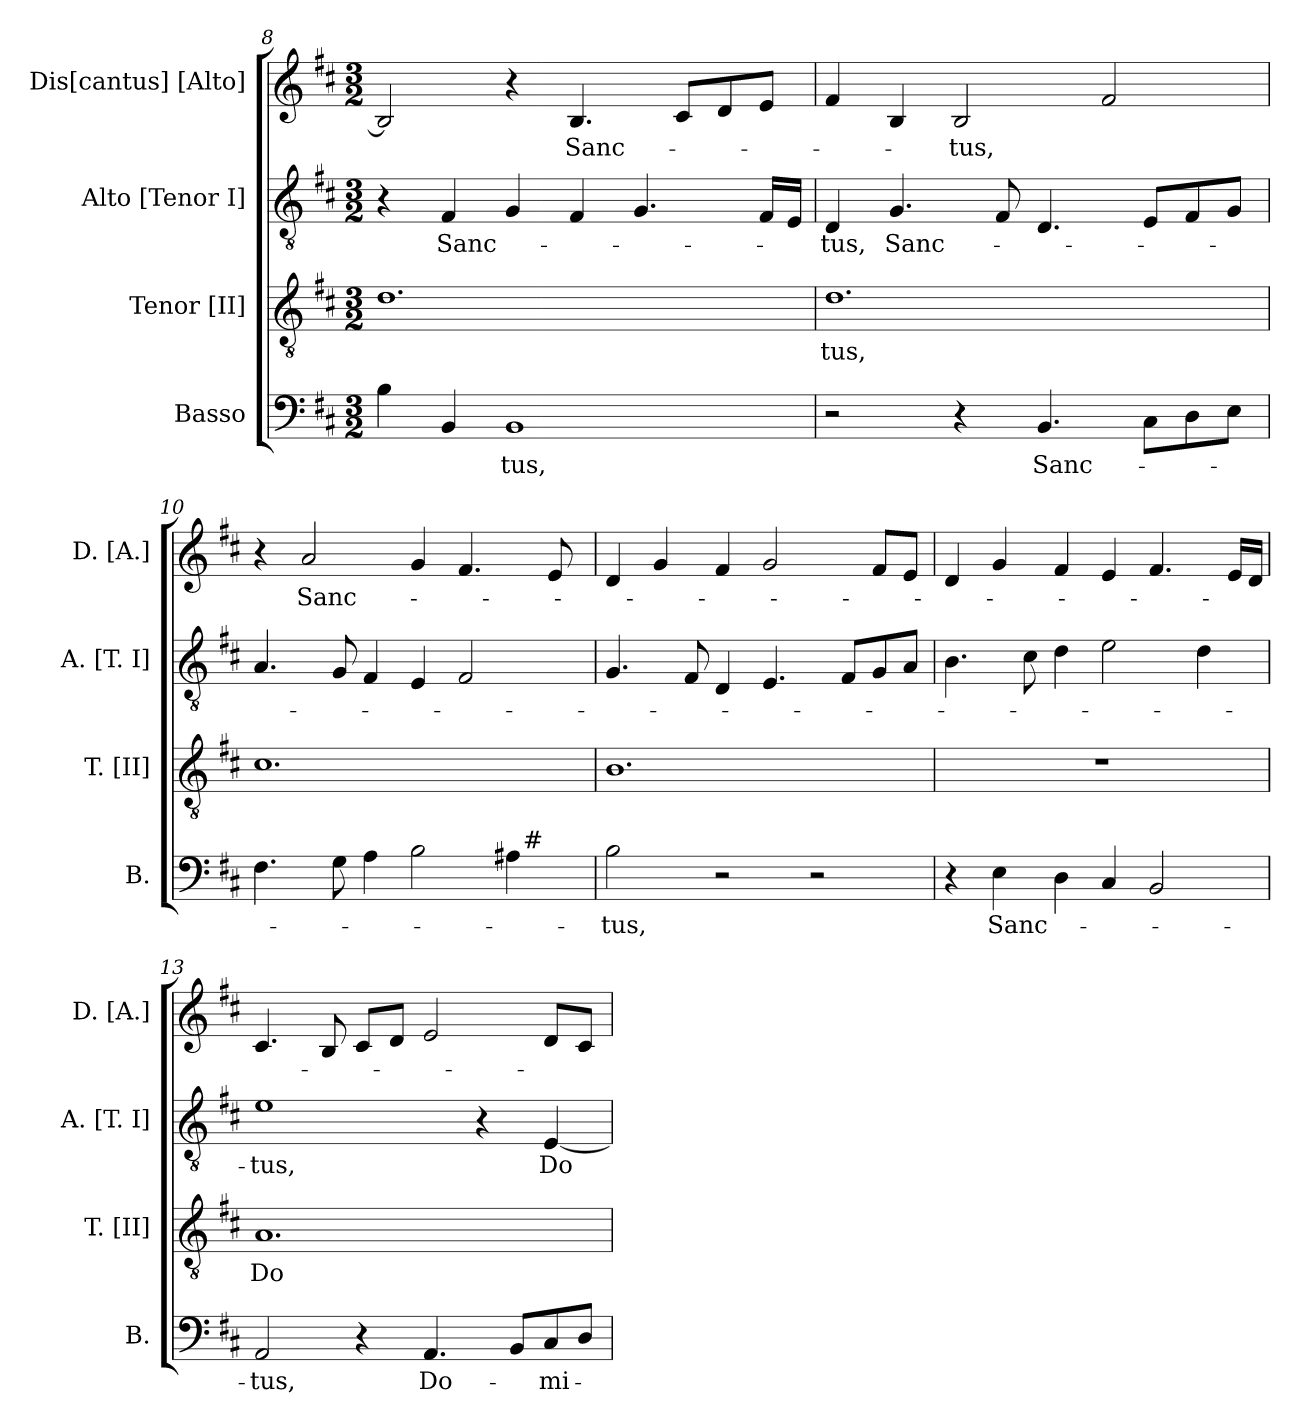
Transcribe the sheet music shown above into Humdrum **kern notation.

**kern	**text	**kern	**text	**kern	**text	**kern	**text
*part4	*part4	*part3	*part3	*part2	*part2	*part1	*part1
*staff4	*staff4	*staff3	*staff3	*staff2	*staff2	*staff1	*staff1
*I"Basso	*	*I"Tenor [II]	*	*I"Alto [Tenor I]	*	*I"Dis[cantus] [Alto]	*
*I'B.	*	*I'T. [II]	*	*I'A. [T. I]	*	*I'D. [A.]	*
*clefF4	*	*clefGv2	*	*clefGv2	*	*clefG2	*
*	*	*ITrd7c12	*	*ITrd7c12	*	*	*
*k[f#c#]	*	*k[f#c#]	*	*k[f#c#]	*	*k[f#c#]	*
*D:	*	*D:	*	*D:	*	*D:	*
*M3/2	*	*M3/2	*	*M3/2	*	*M3/2	*
=8	=8	=8	=8	=8	=8	=8	=8
4Bi\	.	1.Di	.	4r	.	2Bi/]	.
!	!	!	!	!	!LO:LY:b:color=#000000	!	!
4BBi/	.	.	.	4FF#i/	Sanc-	.	.
!	!LO:LY:b:color=#000000	!	!	!	!	!	!
1BBi	-tus,	.	.	4GGi/	.	4r	.
!	!	!	!	!	!	!	!LO:LY:b:color=#000000
.	.	.	.	4FF#i/	.	4.Bi/	Sanc-
.	.	.	.	4.GGi/	.	.	.
.	.	.	.	.	.	8c#i/L	.
.	.	.	.	.	.	8di/	.
.	.	.	.	16FF#i/LL	.	8ei/J	.
.	.	.	.	16EEi/JJ	.	.	.
=9	=9	=9	=9	=9	=9	=9	=9
!	!	!	!LO:LY:b:color=#000000	!	!	!	!
!	!	!	!	!	!LO:LY:b:color=#000000	!	!
2r	.	1.Di	-tus,	4DDi/	-tus,	4f#i/	.
!	!	!	!	!	!LO:LY:b:color=#000000	!	!
.	.	.	.	4.GGi/	Sanc-	4Bi/	.
!	!	!	!	!	!	!	!LO:LY:b:color=#000000
4r	.	.	.	.	.	2Bi/	-tus,
.	.	.	.	8FF#i/	.	.	.
!	!LO:LY:b:color=#000000	!	!	!	!	!	!
4.BBi/	Sanc-	.	.	4.DDi/	.	.	.
.	.	.	.	.	.	2f#i/	.
8C#i\L	.	.	.	8EEi/L	.	.	.
8Di\	.	.	.	8FF#i/	.	.	.
8Ei\J	.	.	.	8GGi/J	.	.	.
!!LO:LB:g=z
=10	=10	=10	=10	=10	=10	=10	=10
*^	*	*	*	*	*	*	*
4.F#i\	1ryy	.	1.C#i	.	4.AAi/	.	4r	.
!	!	!	!	!	!	!	!	!LO:LY:b:color=#000000
.	.	.	.	.	.	.	2ai/	Sanc-
8Gi\	.	.	.	.	8GGi/	.	.	.
4Ai\	.	.	.	.	4FF#i/	.	.	.
2Bi\	.	.	.	.	4EEi/	.	4gi/	.
.	4ryy	.	.	.	2FF#i/	.	4.f#i/	.
4A#i\	32ryy	.	.	.	.	.	.	.
.	256ryy	.	.	.	.	.	.	.
!	!LO:TX:a:t=#	!	!	!	!	!	!	!
.	8ryy	.	.	.	.	.	.	.
.	.	.	.	.	.	.	8ei/	.
.	16ryy	.	.	.	.	.	.	.
.	64..ryy	.	.	.	.	.	.	.
*v	*v	*	*	*	*	*	*	*
=11	=11	=11	=11	=11	=11	=11	=11
*^	*	*	*	*	*	*	*
!	!	!LO:LY:b:color=#000000	!	!	!	!	!	!
*v	*v	*	*	*	*	*	*	*
2Bi\	-tus,	1.BBi	.	4.GGi/	.	4di/	.
.	.	.	.	.	.	4gi/	.
.	.	.	.	8FF#i/	.	.	.
2r	.	.	.	4DDi/	.	4f#i/	.
.	.	.	.	4.EEi/	.	2gi/	.
2r	.	.	.	.	.	.	.
.	.	.	.	8FF#i/L	.	.	.
.	.	.	.	8GGi/	.	8f#i/L	.
.	.	.	.	8AAi/J	.	8ei/J	.
=12	=12	=12	=12	=12	=12	=12	=12
!	!	!LO:N:vis=1	!	!	!	!	!
4r	.	1.r	.	4.BBi\	.	4di/	.
!	!LO:LY:b:color=#000000	!	!	!	!	!	!
4Ei\	Sanc-	.	.	.	.	4gi/	.
.	.	.	.	8C#i\	.	.	.
4Di\	.	.	.	4Di\	.	4f#i/	.
4C#i/	.	.	.	2Ei\	.	4ei/	.
2BBi/	.	.	.	.	.	4.f#i/	.
.	.	.	.	4Di\	.	.	.
.	.	.	.	.	.	16ei/LL	.
.	.	.	.	.	.	16di/JJ	.
=13	=13	=13	=13	=13	=13	=13	=13
!	!LO:LY:b:color=#000000	!	!	!	!	!	!
!	!	!	!LO:LY:b:color=#000000	!	!	!	!
!	!	!	!	!	!LO:LY:b:color=#000000	!	!
2AAi/	-tus,	1.AAi	Do-	1Ei	-tus,	4.c#i/	.
.	.	.	.	.	.	8Bi/	.
4r	.	.	.	.	.	8c#i/L	.
.	.	.	.	.	.	8di/J	.
!	!LO:LY:b:color=#000000	!	!	!	!	!	!
4.AAi/	Do-	.	.	.	.	2ei/	.
.	.	.	.	4r	.	.	.
8BBi/L	.	.	.	.	.	.	.
!	!LO:LY:b:color=#000000	!	!	!	!	!	!
!	!	!	!	!	!LO:LY:b:color=#000000	!	!
8C#i/	-mi-	.	.	[<4EEi/	Do-	8di/L	.
8Di/J	.	.	.	.	.	8c#i/J	.
=	=	=	=	=	=	=	=
*-	*-	*-	*-	*-	*-	*-	*-
